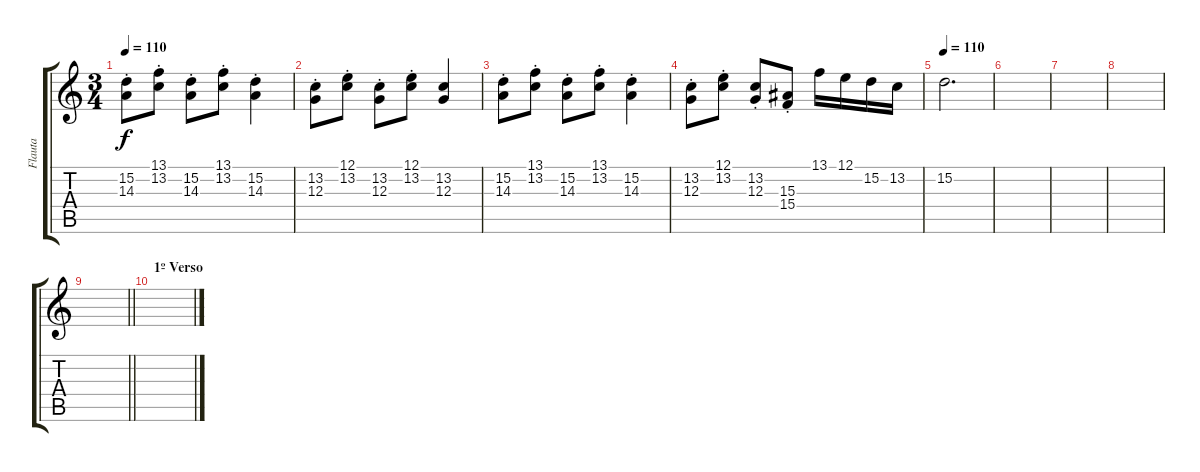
\track ("Flauta" "Flauta") {instrument panflute}
\staff {score tabs}
\tuning (E4 B3 G3 D3 A2 E2) {hide}
\ts (3 4)
\tempo 110
\clef g2
\ks c
(15.2{st} 14.3{st}).8{dy f} (13.1{st} 13.2{st}).8 (15.2{st} 14.3{st}).8 (13.1{st} 13.2{st}).8 (15.2{st} 14.3{st}).4 |
(13.2{st} 12.3{st}).8 (12.1{st} 13.2{st}).8 (13.2{st} 12.3{st}).8 (12.1{st} 13.2{st}).8 (13.2 12.3).4 |
(15.2{st} 14.3{st}).8 (13.1{st} 13.2{st}).8 (15.2{st} 14.3{st}).8 (13.1{st} 13.2{st}).8 (15.2{st} 14.3{st}).4 |
(13.2{st} 12.3{st}).8 (12.1{st} 13.2{st}).8 (13.2{st} 12.3{st}).8 (15.3{st} 15.4{st}).8 13.1.16 12.1.16 15.2.16 13.2.16 |
\tempo 110
15.2.2{d} |
|
|
|
\barLineRight lightlight
|
\section ("" "1º Verso")
